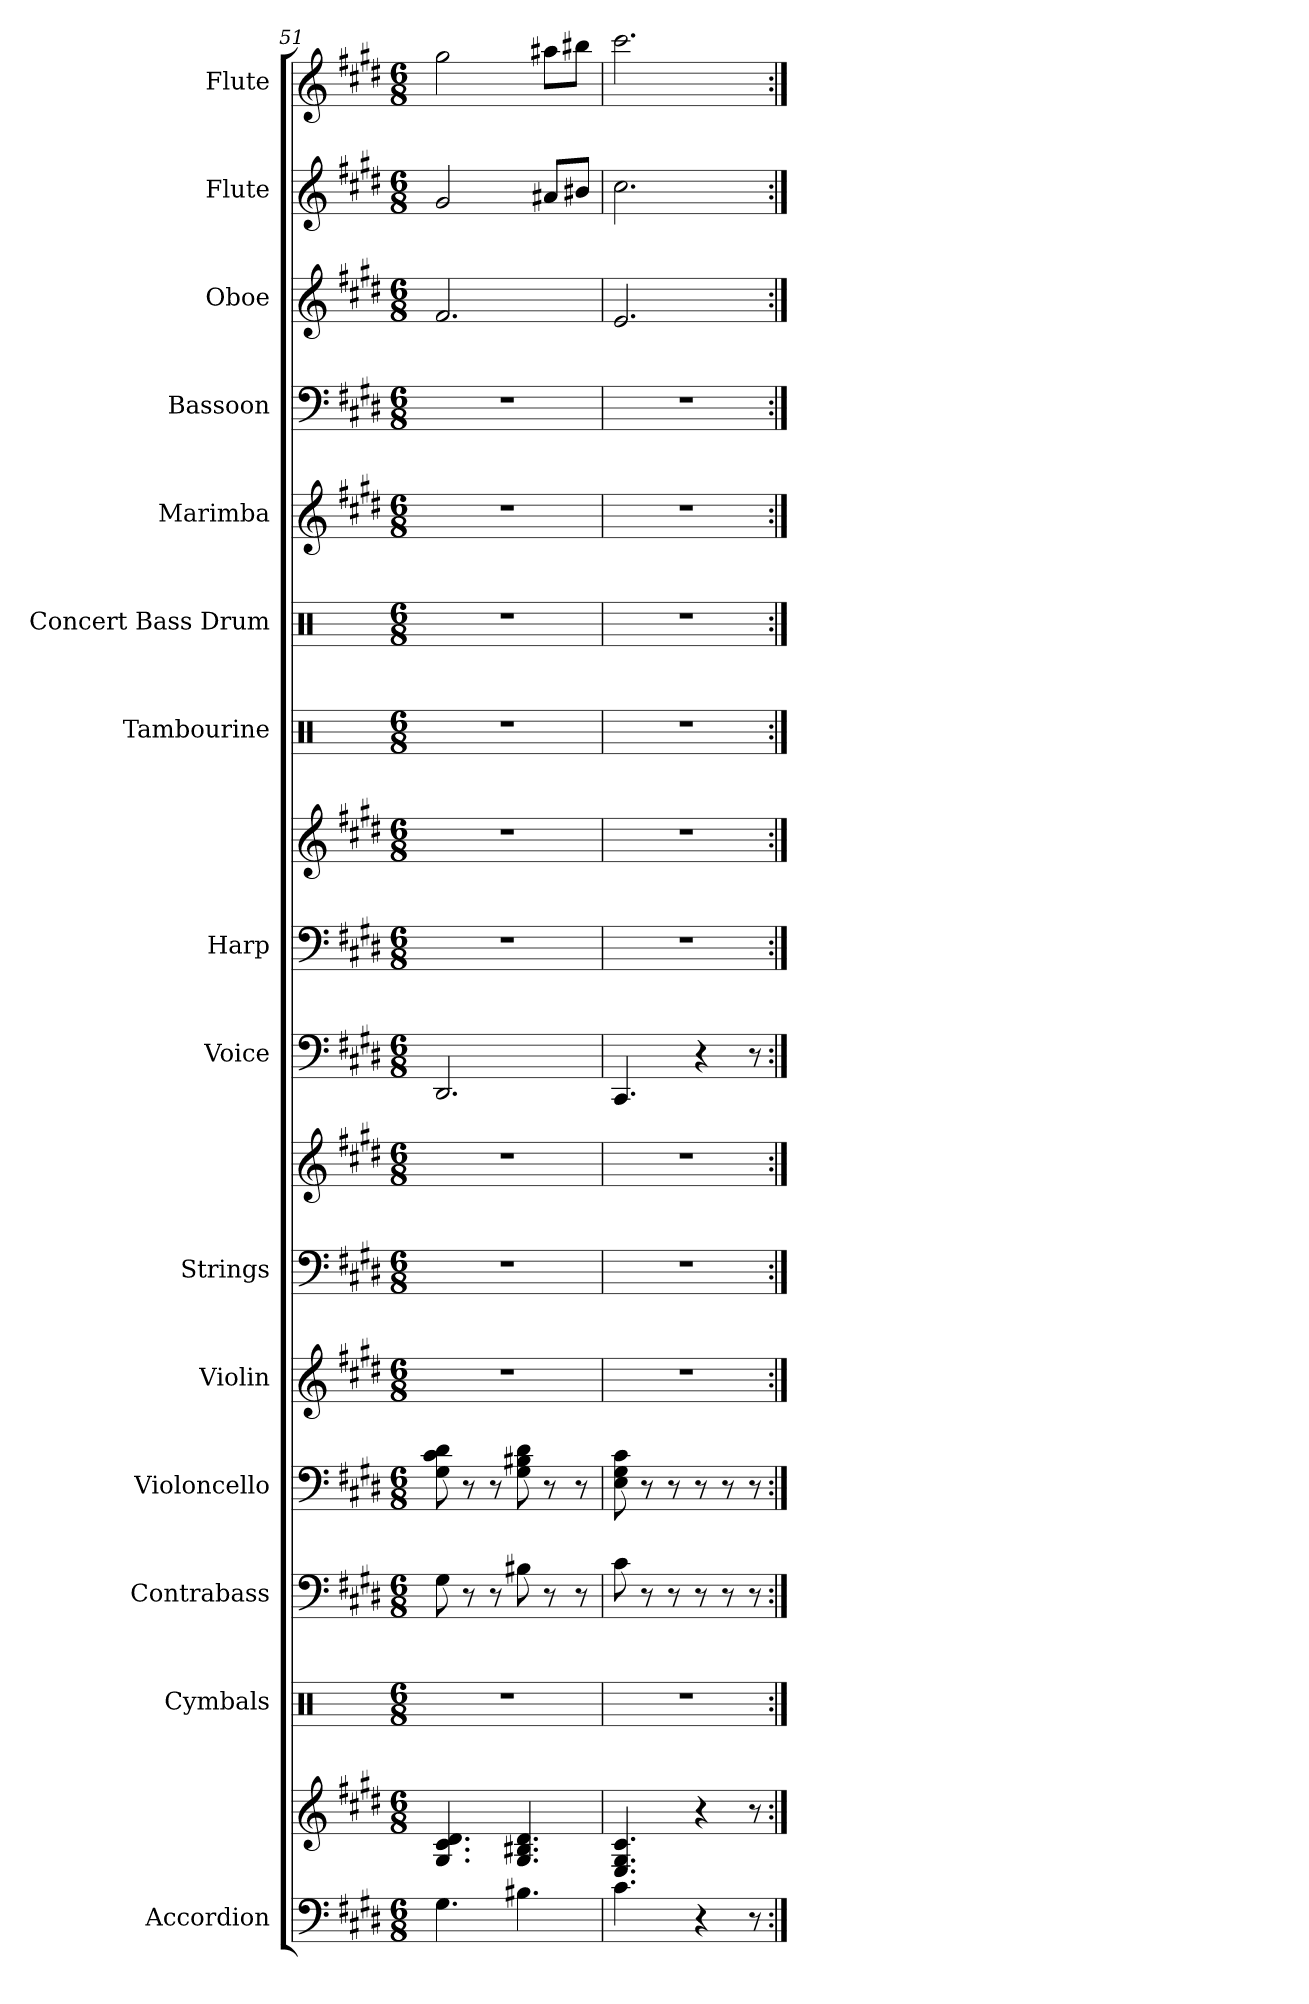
**kern	**kern	**kern	**kern	**kern	**kern	**kern	**kern	**kern	**kern	**kern	**kern	**kern	**kern	**kern	**kern	**kern	**kern
*part15	*part15	*part14	*part13	*part12	*part11	*part10	*part10	*part9	*part8	*part8	*part7	*part6	*part5	*part4	*part3	*part2	*part1
*staff18	*staff17	*staff16	*staff15	*staff14	*staff13	*staff12	*staff11	*staff10	*staff9	*staff8	*staff7	*staff6	*staff5	*staff4	*staff3	*staff2	*staff1
*I"Accordion	*	*I"Cymbals	*I"Contrabass	*I"Violoncello	*I"Violin	*I"Strings	*	*I"Voice	*I"Harp	*	*I"Tambourine	*I"Concert Bass Drum	*I"Marimba	*I"Bassoon	*I"Oboe	*I"Flute	*I"Flute
*I'Acc.	*	*I'Cym.	*I'Cb.	*I'Vc.	*I'Vln.	*I'St.	*	*I'Vo.	*I'Hrp.	*	*I'Tamb.	*I'Con. BD	*I'Mrm.	*I'Bsn.	*I'Ob.	*I'Fl.	*I'Fl.
*clefF4	*clefG2	*clefX	*clefF4	*clefF4	*clefG2	*clefF4	*clefG2	*clefF4	*clefF4	*clefG2	*clefX	*clefX	*clefG2	*clefF4	*clefG2	*clefG2	*clefG2
*	*	*	*ITrd7c12	*	*	*	*	*	*	*	*	*	*	*	*	*	*
*k[f#c#g#d#]	*k[f#c#g#d#]	*k[]	*k[f#c#g#d#]	*k[f#c#g#d#]	*k[f#c#g#d#]	*k[f#c#g#d#]	*k[f#c#g#d#]	*k[f#c#g#d#]	*k[f#c#g#d#]	*k[f#c#g#d#]	*k[]	*k[]	*k[f#c#g#d#]	*k[f#c#g#d#]	*k[f#c#g#d#]	*k[f#c#g#d#]	*k[f#c#g#d#]
*M6/8	*M6/8	*M6/8	*M6/8	*M6/8	*M6/8	*M6/8	*M6/8	*M6/8	*M6/8	*M6/8	*M6/8	*M6/8	*M6/8	*M6/8	*M6/8	*M6/8	*M6/8
=51	=51	=51	=51	=51	=51	=51	=51	=51	=51	=51	=51	=51	=51	=51	=51	=51	=51
4.G#\	4.G#/ 4.c#/ 4.d#/	2.r	8GG#\	8G#\ 8c#\ 8d#\	2.r	2.r	2.r	2.DD#/	2.r	2.r	2.r	2.r	2.r	2.r	2.f#/	2g#/	2gg#\
.	.	.	8r	8r	.	.	.	.	.	.	.	.	.	.	.	.	.
.	.	.	8r	8r	.	.	.	.	.	.	.	.	.	.	.	.	.
4.B#X\	4.G#/ 4.B#X/ 4.d#/	.	8BB#X\	8G#\ 8B#X\ 8d#\	.	.	.	.	.	.	.	.	.	.	.	.	.
.	.	.	8r	8r	.	.	.	.	.	.	.	.	.	.	.	8a#X/L	8aa#X\L
.	.	.	8r	8r	.	.	.	.	.	.	.	.	.	.	.	8b#X/J	8bb#X\J
=52	=52	=52	=52	=52	=52	=52	=52	=52	=52	=52	=52	=52	=52	=52	=52	=52	=52
4.c#\	4.E/ 4.G#/ 4.c#/	2.r	8C#\	8E\ 8G#\ 8c#\	2.r	2.r	2.r	4.CC#/	2.r	2.r	2.r	2.r	2.r	2.r	2.e/	2.cc#\	2.ccc#\
.	.	.	8r	8r	.	.	.	.	.	.	.	.	.	.	.	.	.
.	.	.	8r	8r	.	.	.	.	.	.	.	.	.	.	.	.	.
4r	4r	.	8r	8r	.	.	.	4r	.	.	.	.	.	.	.	.	.
.	.	.	8r	8r	.	.	.	.	.	.	.	.	.	.	.	.	.
8r	8r	.	8r	8r	.	.	.	8r	.	.	.	.	.	.	.	.	.
=:|!	=:|!	=:|!	=:|!	=:|!	=:|!	=:|!	=:|!	=:|!	=:|!	=:|!	=:|!	=:|!	=:|!	=:|!	=:|!	=:|!	=:|!
*-	*-	*-	*-	*-	*-	*-	*-	*-	*-	*-	*-	*-	*-	*-	*-	*-	*-
